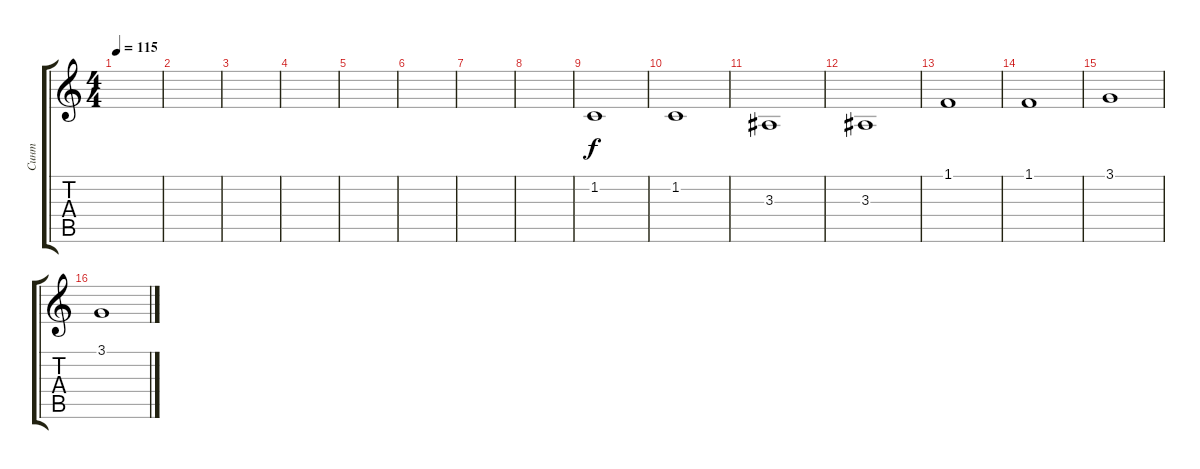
\track ("Синт" "Синт") {instrument synthstrings1}
\staff {score tabs}
\tuning (E4 B3 G3 D3 A2 E2) {hide}
\ts (4 4)
\tempo 115
\clef g2
\ks c
|
|
|
|
|
|
|
|
1.2.1 |
1.2.1 |
3.3.1 |
3.3.1 |
1.1.1 |
1.1.1 |
3.1.1 |
3.1.1
